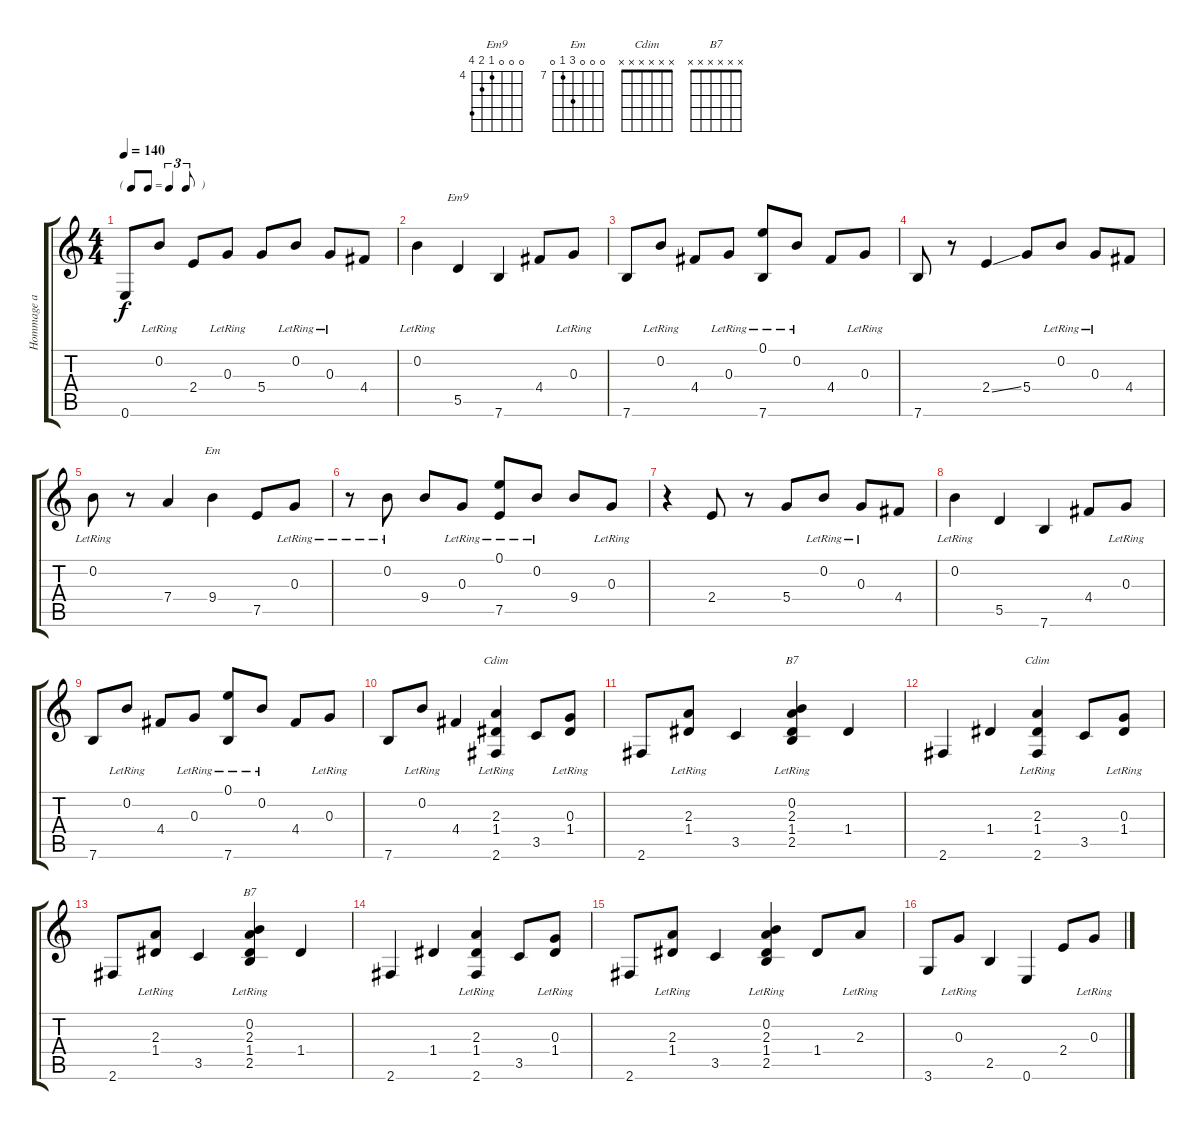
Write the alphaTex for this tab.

\track ("Hommage a Marcel DADI" "Hommage a ") {instrument acousticguitarnylon}
\staff {score tabs}
\tuning (E4 B3 G3 D3 A2 E2) {hide}
\chord ("Em9" 0 0 0 4 5 7) {firstfret 4}
\chord ("Em" 0 0 0 9 7 0) {firstfret 7}
\chord ("Cdim" x x 2 1 3 2)
\chord ("B7" x 0 2 1 2 2)
\chord ("Cdim" x x x x x x) {firstfret 0}
\chord ("B7" x x x x x x) {firstfret 0}
\ts (4 4)
\tf triplet8th
\tempo 140
\clef g2
\ks c
0.6.8{dy f} 0.2{lr}.8 2.4.8 0.3{lr}.8 5.4.8 0.2{lr}.8 0.3{lr}.8 4.4.8 |
0.2{lr}.4 5.5.4{ch "Em9"} 7.6.4 4.4.8 0.3{lr}.8 |
7.6.8 0.2{lr}.8 4.4.8 0.3{lr}.8 (0.1{lr} 7.6).8 0.2{lr}.8 4.4.8 0.3{lr}.8 |
7.6.8 r.8 2.4{ss}.4 5.4.8 0.2{lr}.8 0.3{lr}.8 4.4.8 |
0.2{lr}.8 r.8 7.4.4 9.4.4{ch "Em"} 7.5.8 0.3{lr}.8 |
r.8 0.2{lr}.8 9.4.8 0.3{lr}.8 (0.1{lr} 7.5).8 0.2{lr}.8 9.4.8 0.3{lr}.8 |
r.4 2.4.8 r.8 5.4.8 0.2{lr}.8 0.3{lr}.8 4.4.8 |
0.2{lr}.4 5.5.4 7.6.4 4.4.8 0.3{lr}.8 |
7.6.8 0.2{lr}.8 4.4.8 0.3{lr}.8 (0.1{lr} 7.6).8 0.2{lr}.8 4.4.8 0.3{lr}.8 |
7.6.8 0.2{lr}.8 4.4.4 (2.3{lr} 1.4 2.6).4{ch "Cdim"} 3.5.8 (0.3{lr} 1.4).8 |
2.6.8 (2.3{lr} 1.4).8 3.5.4 (0.2{lr} 2.3{lr} 1.4 2.5).4{ch "B7"} 1.4.4 |
2.6.4 1.4.4 (2.3{lr} 1.4 2.6).4{ch "Cdim"} 3.5.8 (0.3{lr} 1.4).8 |
2.6.8 (2.3{lr} 1.4).8 3.5.4 (0.2{lr} 2.3{lr} 1.4 2.5).4{ch "B7"} 1.4.4 |
2.6.4 1.4.4 (2.3{lr} 1.4 2.6).4 3.5.8 (0.3{lr} 1.4).8 |
2.6.8 (2.3{lr} 1.4).8 3.5.4 (0.2{lr} 2.3{lr} 1.4 2.5).4 1.4.8 2.3{lr}.8 |
3.6.8 0.3{lr}.8 2.5.4 0.6.4 2.4.8 0.3{lr}.8
